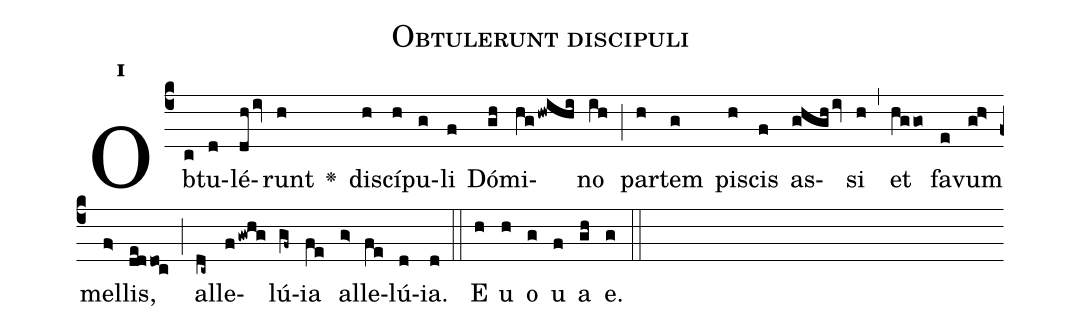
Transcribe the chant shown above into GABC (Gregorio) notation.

name:Obtulerunt discipuli;
office-part:Antiphona;
mode:1;
%%
initial-style: 1;
name: Obtulerunt discipuli
book: Antiphonae & Responsoria/Tomus II, p. 182;
occasion: Hebdomada III Paschae Dominica;
office-part: Vesperae II Ant E;
user-notes: ;
commentary: ;
annotation: 1g;
centering-scheme: english;
fontsize: 12;
font: OFLSortsMillGoudy;
height: 11;
width: 4.5;
%%
(c4)Ob(c)tu(d)lé(dhiv)runt(h) <v>\greheightstar</v>() di(h)scí(h)pu(g)li(f) Dó(gh)mi(hghwihi)no(ih) (;) par(h)tem(g) pi(h)scis(f) as(ghghiv)si(h) (,) et(hggo) fa(e)vum(gh>) mel(f>)lis,(de/[-0.3]ddoc) (;) al(dc~)le(fgwhg)lú(gf~)ia(fe) al(g>)le(fe)lú(d)ia.(d) (::)
E(h) u(h) o(g) u(f) a(gh) e.(g) (::)
